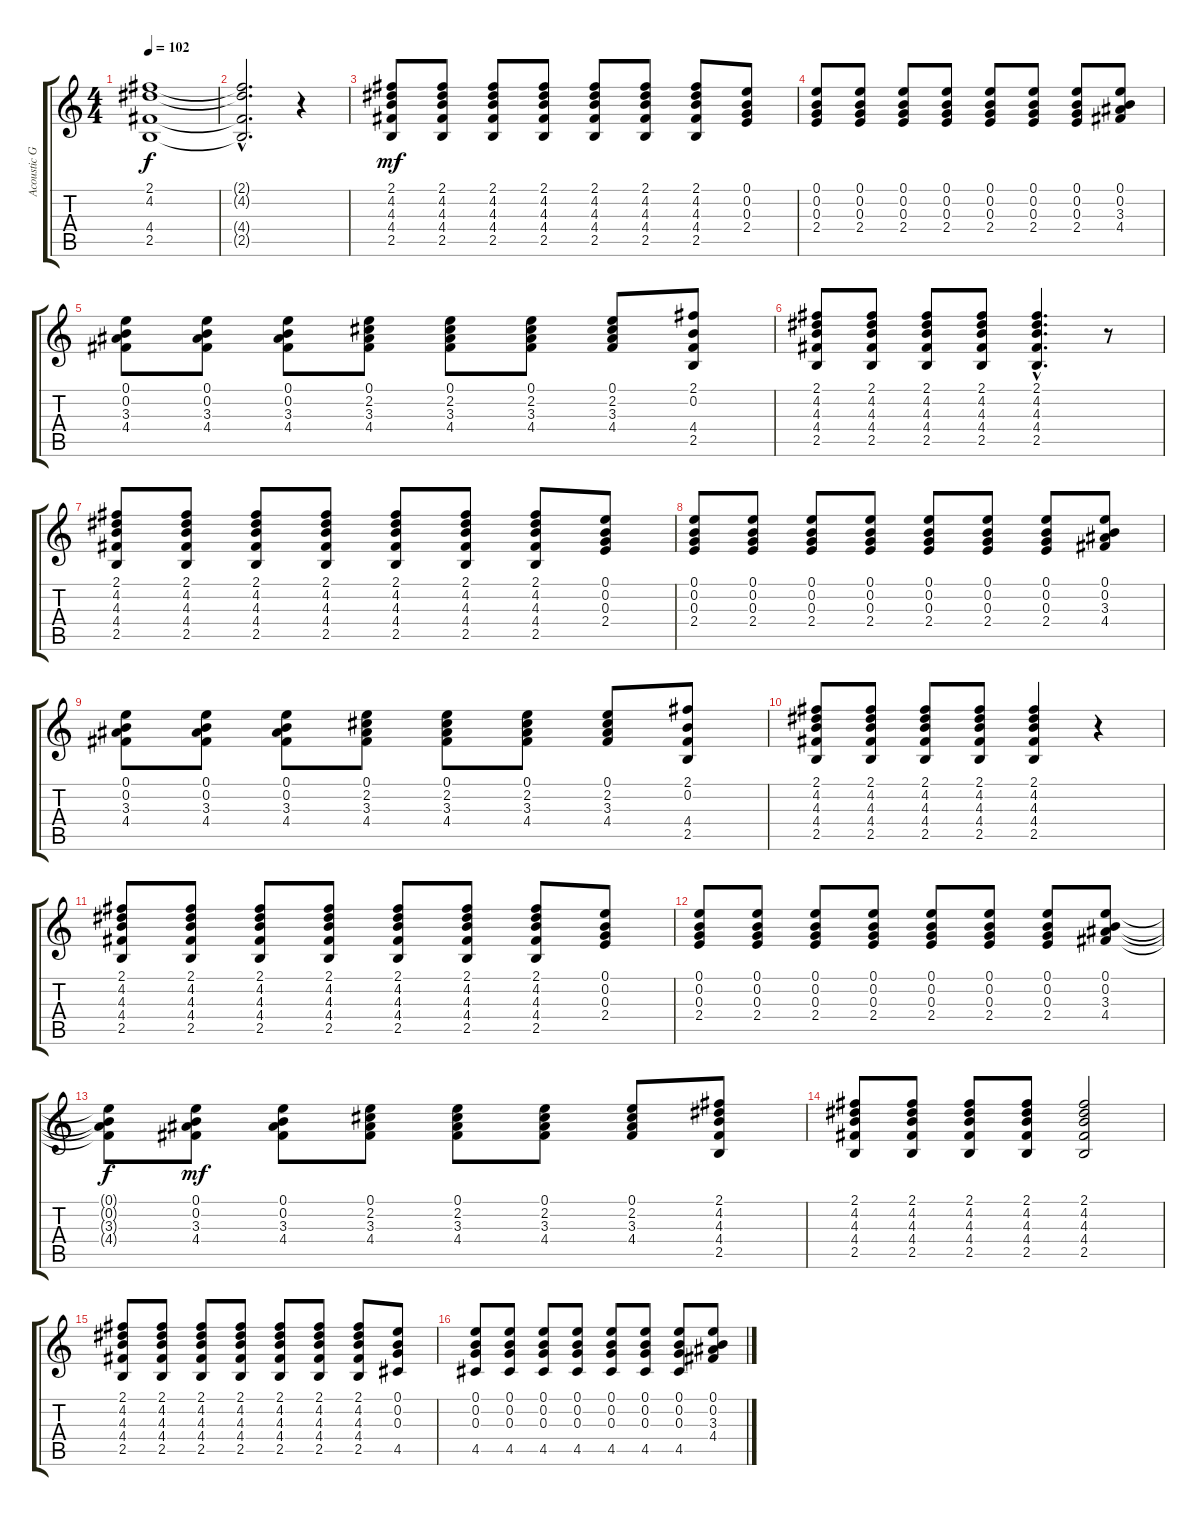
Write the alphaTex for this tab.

\track ("Acoustic Guitar III" "Acoustic G") {instrument electricguitarclean}
\staff {score tabs}
\tuning (E4 B3 G3 D3 A2 E2) {hide}
\ts (4 4)
\tempo 102
\clef g2
\ks c
(2.1{t} 4.2{t} 4.4{t} 2.5{t}).1{dy f} |
(2.1{hac t} 4.2{hac t} 4.4{hac t} 2.5{hac t}).2{d} r.4 |
(2.1 4.2 4.3 4.4 2.5).8{dy mf} (2.1 4.2 4.3 4.4 2.5).8 (2.1 4.2 4.3 4.4 2.5).8 (2.1 4.2 4.3 4.4 2.5).8 (2.1 4.2 4.3 4.4 2.5).8 (2.1 4.2 4.3 4.4 2.5).8 (2.1 4.2 4.3 4.4 2.5).8 (0.1 0.2 0.3 2.4).8 |
(0.1 0.2 0.3 2.4).8 (0.1 0.2 0.3 2.4).8 (0.1 0.2 0.3 2.4).8 (0.1 0.2 0.3 2.4).8 (0.1 0.2 0.3 2.4).8 (0.1 0.2 0.3 2.4).8 (0.1 0.2 0.3 2.4).8 (0.1 0.2 3.3 4.4).8 |
(0.1 0.2 3.3 4.4).8 (0.1 0.2 3.3 4.4).8 (0.1 0.2 3.3 4.4).8 (0.1 2.2 3.3 4.4).8 (0.1 2.2 3.3 4.4).8 (0.1 2.2 3.3 4.4).8 (0.1 2.2 3.3 4.4).8 (2.1 0.2 4.4 2.5).8 |
(2.1 4.2 4.3 4.4 2.5).8 (2.1 4.2 4.3 4.4 2.5).8 (2.1 4.2 4.3 4.4 2.5).8 (2.1 4.2 4.3 4.4 2.5).8 (2.1{hac} 4.2{hac} 4.3{hac} 4.4{hac} 2.5{hac}).4{d} r.8 |
(2.1 4.2 4.3 4.4 2.5).8 (2.1 4.2 4.3 4.4 2.5).8 (2.1 4.2 4.3 4.4 2.5).8 (2.1 4.2 4.3 4.4 2.5).8 (2.1 4.2 4.3 4.4 2.5).8 (2.1 4.2 4.3 4.4 2.5).8 (2.1 4.2 4.3 4.4 2.5).8 (0.1 0.2 0.3 2.4).8 |
(0.1 0.2 0.3 2.4).8 (0.1 0.2 0.3 2.4).8 (0.1 0.2 0.3 2.4).8 (0.1 0.2 0.3 2.4).8 (0.1 0.2 0.3 2.4).8 (0.1 0.2 0.3 2.4).8 (0.1 0.2 0.3 2.4).8 (0.1 0.2 3.3 4.4).8 |
(0.1 0.2 3.3 4.4).8 (0.1 0.2 3.3 4.4).8 (0.1 0.2 3.3 4.4).8 (0.1 2.2 3.3 4.4).8 (0.1 2.2 3.3 4.4).8 (0.1 2.2 3.3 4.4).8 (0.1 2.2 3.3 4.4).8 (2.1 0.2 4.4 2.5).8 |
(2.1 4.2 4.3 4.4 2.5).8 (2.1 4.2 4.3 4.4 2.5).8 (2.1 4.2 4.3 4.4 2.5).8 (2.1 4.2 4.3 4.4 2.5).8 (2.1 4.2 4.3 4.4 2.5).4 r.4 |
(2.1 4.2 4.3 4.4 2.5).8 (2.1 4.2 4.3 4.4 2.5).8 (2.1 4.2 4.3 4.4 2.5).8 (2.1 4.2 4.3 4.4 2.5).8 (2.1 4.2 4.3 4.4 2.5).8 (2.1 4.2 4.3 4.4 2.5).8 (2.1 4.2 4.3 4.4 2.5).8 (0.1 0.2 0.3 2.4).8 |
(0.1 0.2 0.3 2.4).8 (0.1 0.2 0.3 2.4).8 (0.1 0.2 0.3 2.4).8 (0.1 0.2 0.3 2.4).8 (0.1 0.2 0.3 2.4).8 (0.1 0.2 0.3 2.4).8 (0.1 0.2 0.3 2.4).8 (0.1 0.2 3.3 4.4).8 |
(0.1{t} 0.2{t} 3.3{t} 4.4{t}).8{dy f} (0.1 0.2 3.3 4.4).8{dy mf} (0.1 0.2 3.3 4.4).8 (0.1 2.2 3.3 4.4).8 (0.1 2.2 3.3 4.4).8 (0.1 2.2 3.3 4.4).8 (0.1 2.2 3.3 4.4).8 (2.1 4.2 4.3 4.4 2.5).8 |
(2.1 4.2 4.3 4.4 2.5).8 (2.1 4.2 4.3 4.4 2.5).8 (2.1 4.2 4.3 4.4 2.5).8 (2.1 4.2 4.3 4.4 2.5).8 (2.1 4.2 4.3 4.4 2.5).2 |
(2.1 4.2 4.3 4.4 2.5).8 (2.1 4.2 4.3 4.4 2.5).8 (2.1 4.2 4.3 4.4 2.5).8 (2.1 4.2 4.3 4.4 2.5).8 (2.1 4.2 4.3 4.4 2.5).8 (2.1 4.2 4.3 4.4 2.5).8 (2.1 4.2 4.3 4.4 2.5).8 (0.1 0.2 0.3 4.5).8 |
(0.1 0.2 0.3 4.5).8 (0.1 0.2 0.3 4.5).8 (0.1 0.2 0.3 4.5).8 (0.1 0.2 0.3 4.5).8 (0.1 0.2 0.3 4.5).8 (0.1 0.2 0.3 4.5).8 (0.1 0.2 0.3 4.5).8 (0.1 0.2 3.3 4.4).8
